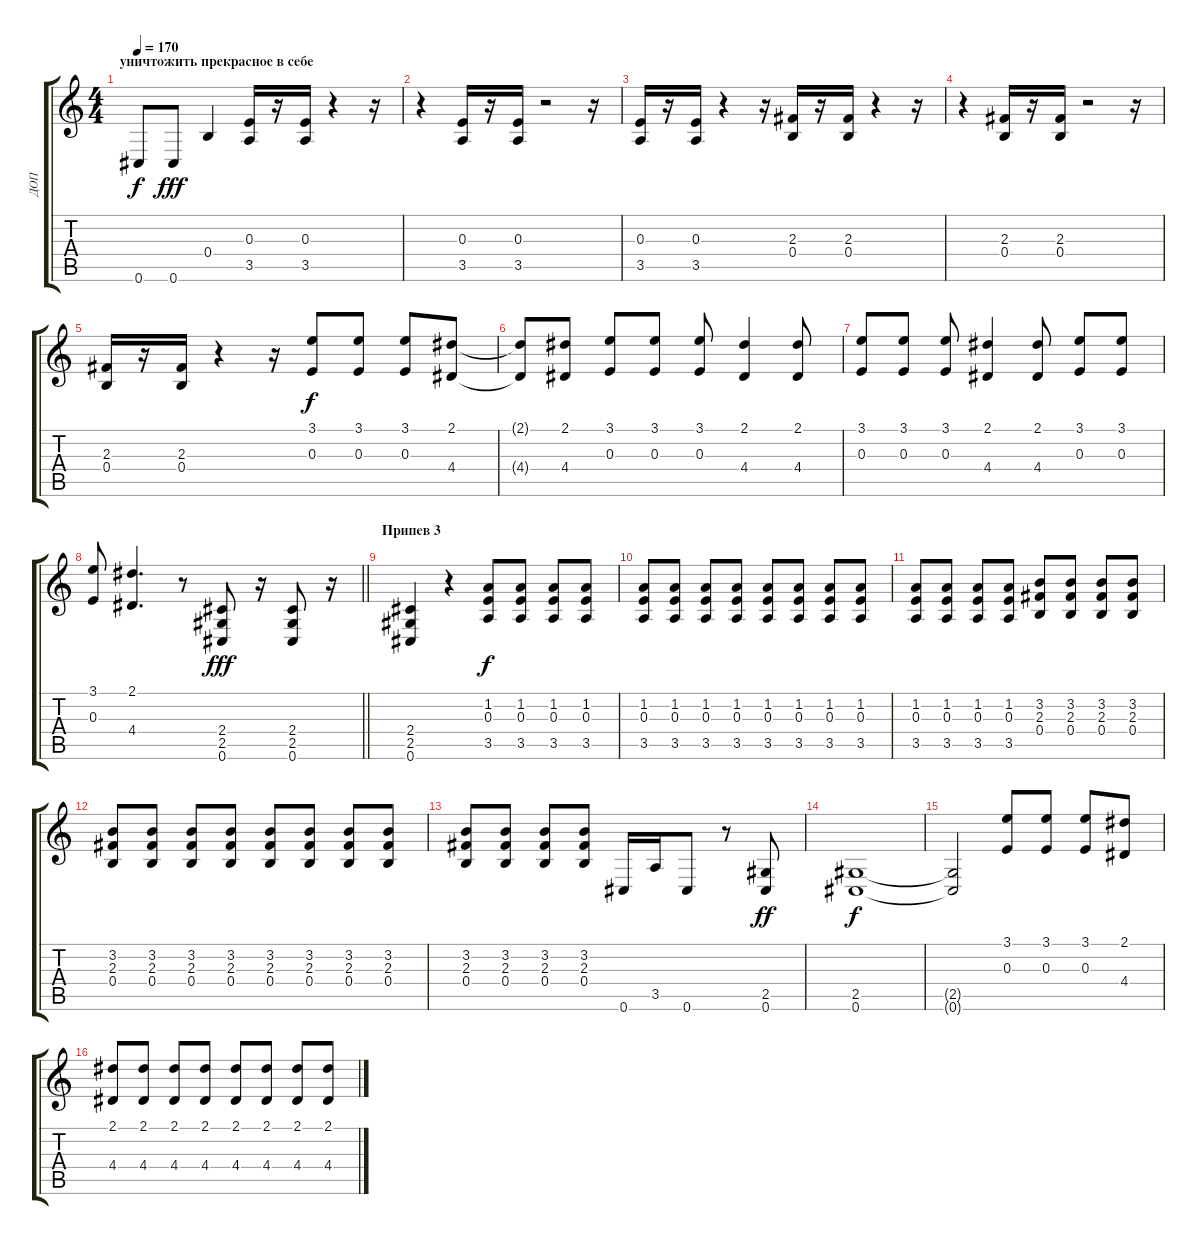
\track ("ДОП" "ДОП") {instrument distortionguitar}
\staff {score tabs}
\tuning (Db4 Ab3 E3 B2 Gb2 Db2) {hide}
\ts (4 4)
\section ("" "уничтожить прекрасное в себе")
\tempo 170
\clef g2
\ks c
0.6{t}.8{dy f} 0.6.8{dy fff} 0.4.4 (0.3 3.5).16 r.16 (0.3 3.5).16 r.4 r.16 |
r.4 (0.3 3.5).16 r.16 (0.3 3.5).16 r.2 r.16 |
(0.3 3.5).16 r.16 (0.3 3.5).16 r.4 r.16 (2.3 0.4).16 r.16 (2.3 0.4).16 r.4 r.16 |
r.4 (2.3 0.4).16 r.16 (2.3 0.4).16 r.2 r.16 |
(2.3 0.4).16 r.16 (2.3 0.4).16 r.4 r.16 (3.1 0.3).8{dy f} (3.1 0.3).8 (3.1 0.3).8 (2.1 4.4).8 |
(2.1{t} 4.4{t}).8 (2.1 4.4).8 (3.1 0.3).8 (3.1 0.3).8 (3.1 0.3).8 (2.1 4.4).4 (2.1 4.4).8 |
(3.1 0.3).8 (3.1 0.3).8 (3.1 0.3).8 (2.1 4.4).4 (2.1 4.4).8 (3.1 0.3).8 (3.1 0.3).8 |
\barLineRight lightlight
(3.1 0.3).8 (2.1 4.4).4{d} r.8 (2.4 2.5 0.6).8{dy fff} r.16 (2.4 2.5 0.6).8 r.16 |
\section ("" "Припев 3")
(2.4 2.5 0.6).4 r.4 (1.2 0.3 3.5).8{dy f} (1.2 0.3 3.5).8 (1.2 0.3 3.5).8 (1.2 0.3 3.5).8 |
(1.2 0.3 3.5).8 (1.2 0.3 3.5).8 (1.2 0.3 3.5).8 (1.2 0.3 3.5).8 (1.2 0.3 3.5).8 (1.2 0.3 3.5).8 (1.2 0.3 3.5).8 (1.2 0.3 3.5).8 |
(1.2 0.3 3.5).8 (1.2 0.3 3.5).8 (1.2 0.3 3.5).8 (1.2 0.3 3.5).8 (3.2 2.3 0.4).8 (3.2 2.3 0.4).8 (3.2 2.3 0.4).8 (3.2 2.3 0.4).8 |
(3.2 2.3 0.4).8 (3.2 2.3 0.4).8 (3.2 2.3 0.4).8 (3.2 2.3 0.4).8 (3.2 2.3 0.4).8 (3.2 2.3 0.4).8 (3.2 2.3 0.4).8 (3.2 2.3 0.4).8 |
(3.2 2.3 0.4).8 (3.2 2.3 0.4).8 (3.2 2.3 0.4).8 (3.2 2.3 0.4).8 0.6.16 3.5.16 0.6.8 r.8 (2.5 0.6).8{dy ff} |
(2.5 0.6).1{dy f} |
(2.5{t} 0.6{t}).2 (3.1 0.3).8 (3.1 0.3).8 (3.1 0.3).8 (2.1 4.4).8 |
(2.1 4.4).8 (2.1 4.4).8 (2.1 4.4).8 (2.1 4.4).8 (2.1 4.4).8 (2.1 4.4).8 (2.1 4.4).8 (2.1 4.4).8
